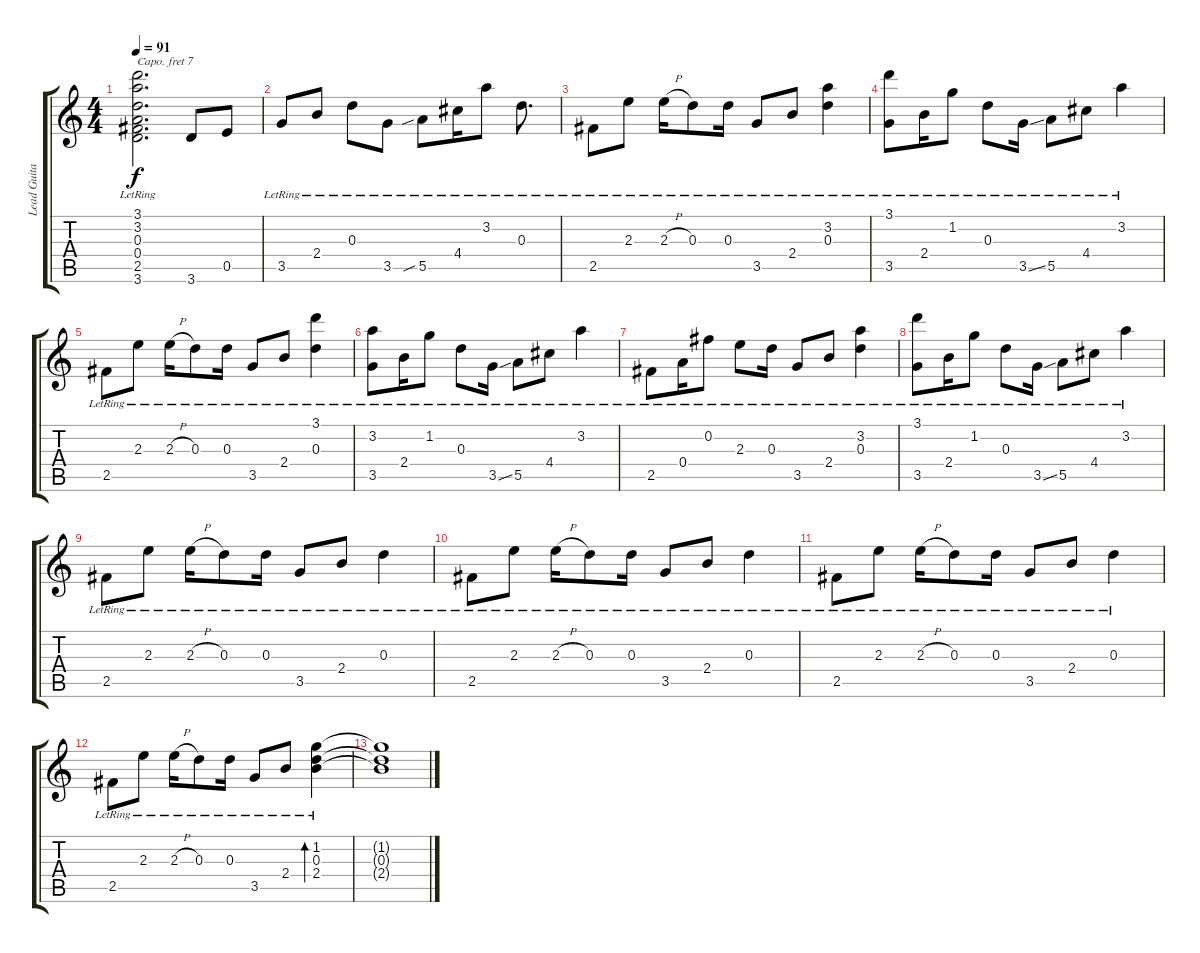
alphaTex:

\track ("Lead Guitar" "Lead Guita") {instrument electricguitarclean}
\staff {score tabs}
\capo 7
\tuning (E4 B3 G3 D3 A2 E2) {hide}
\ts (4 4)
\tempo 91
\clef g2
\ks c
(3.1{lr} 3.2{lr} 0.3{lr} 0.4{lr} 2.5{lr} 3.6{lr}).2{d dy f} 3.6.8 0.5.8 |
3.5{lr}.8 2.4{lr}.8 0.3{lr}.8 3.5{lr}.8 5.5{sib lr}.8 4.4{lr}.16 3.2{lr}.8 0.3{lr}.8{d} |
2.5{lr}.8 2.3{lr}.8 2.3{h lr}.16 0.3{lr}.8 0.3{lr}.16 3.5{lr}.8 2.4{lr}.8 (3.2 0.3{lr}).4 |
(3.1 3.5{lr}).8 2.4{lr}.16 1.2{lr}.8 0.3{lr}.8 3.5{ss lr}.16 5.5{lr}.8 4.4{lr}.8 3.2{lr}.4 |
2.5{lr}.8 2.3{lr}.8 2.3{h lr}.16 0.3{lr}.8 0.3{lr}.16 3.5{lr}.8 2.4{lr}.8 (3.1 0.3{lr}).4 |
(3.2 3.5{lr}).8 2.4{lr}.16 1.2{lr}.8 0.3{lr}.8 3.5{ss lr}.16 5.5{lr}.8 4.4{lr}.8 3.2{lr}.4 |
2.5{lr}.8 0.4{lr}.16 0.2{lr}.8 2.3{lr}.8 0.3{lr}.16 3.5{lr}.8 2.4{lr}.8 (3.2 0.3{lr}).4 |
(3.1 3.5{lr}).8 2.4{lr}.16 1.2{lr}.8 0.3{lr}.8 3.5{ss lr}.16 5.5{lr}.8 4.4{lr}.8 3.2{lr}.4 |
2.5{lr}.8 2.3{lr}.8 2.3{h lr}.16 0.3{lr}.8 0.3{lr}.16 3.5{lr}.8 2.4{lr}.8 0.3{lr}.4 |
2.5{lr}.8 2.3{lr}.8 2.3{h lr}.16 0.3{lr}.8 0.3{lr}.16 3.5{lr}.8 2.4{lr}.8 0.3{lr}.4 |
2.5{lr}.8 2.3{lr}.8 2.3{h lr}.16 0.3{lr}.8 0.3{lr}.16 3.5{lr}.8 2.4{lr}.8 0.3{lr}.4 |
2.5{lr}.8 2.3{lr}.8 2.3{h lr}.16 0.3{lr}.8 0.3{lr}.16 3.5{lr}.8 2.4{lr}.8 (1.2{lr} 0.3{lr} 2.4{lr}).4{bd 120} |
(1.2{t} 0.3{t} 2.4{t}).1
